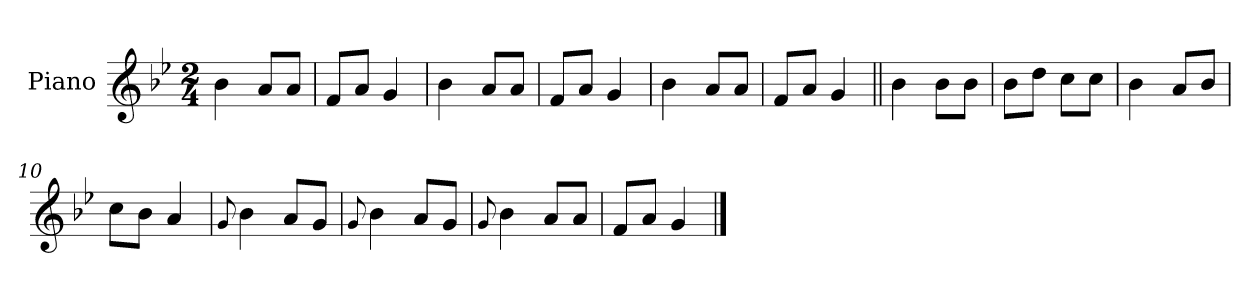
**kern
*part1
*staff1
*I"Piano
*I'Pno.
*clefG2
*k[b-e-]
*M2/4
=1
4b-\
8a/L
8a/J
=2
8f/L
8a/J
4g/
=3
4b-\
8a/L
8a/J
=4
8f/L
8a/J
4g/
=5
4b-\
8a/L
8a/J
=6
8f/L
8a/J
4g/
=7||
4b-\
8b-\L
8b-\J
=8
8b-\L
8dd\J
8cc\L
8cc\J
=9
4b-\
8a/L
8b-/J
=10
8cc\L
8b-\J
4a/
!!LO:LB:g=z
=11
8qqg/
4b-\
8a/L
8g/J
=12
8qqg/
4b-\
8a/L
8g/J
=13
8qqg/
4b-\
8a/L
8a/J
=14
8f/L
8a/J
4g/
==
*-
